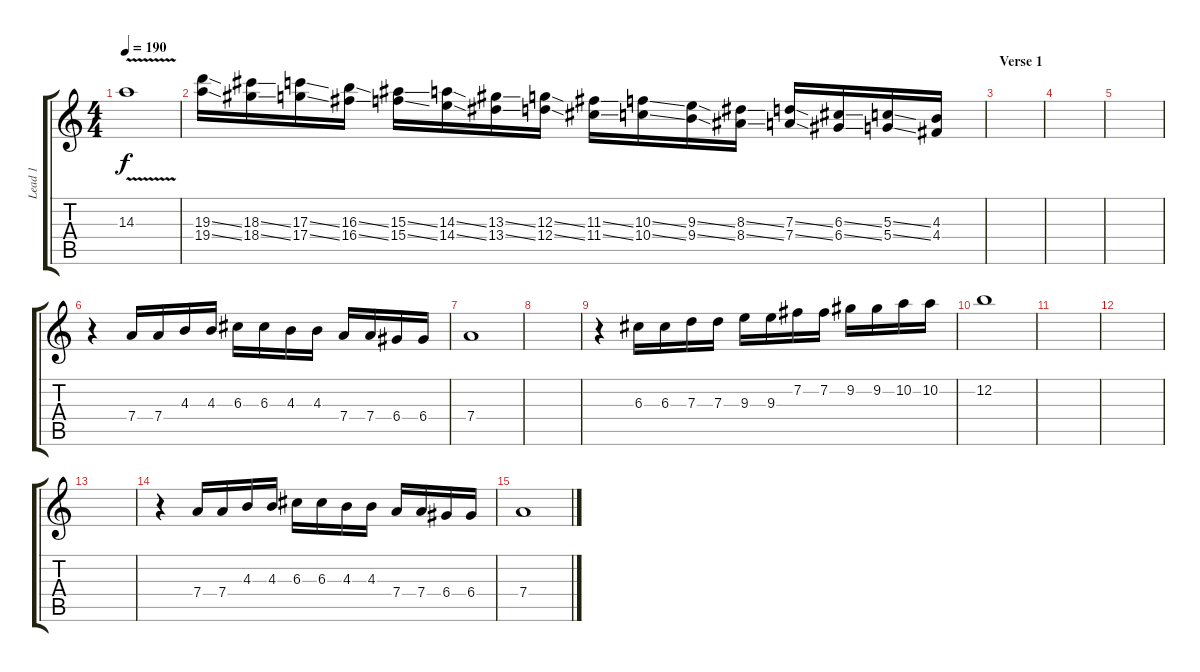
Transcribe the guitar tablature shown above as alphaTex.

\track ("Lead 1" "Lead 1") {instrument distortionguitar}
\staff {score tabs}
\tuning (E4 B3 G3 D3 A2 E2) {hide}
\ts (4 4)
\tempo 190
\clef g2
\ks c
14.3{v}.1{dy f} |
(19.3{ss} 19.4{ss}).16{instrument guitarfretnoise} (18.3{ss} 18.4{ss}).16 (17.3{ss} 17.4{ss}).16 (16.3{ss} 16.4{ss}).16 (15.3{ss} 15.4{ss}).16 (14.3{ss} 14.4{ss}).16 (13.3{ss} 13.4{ss}).16 (12.3{ss} 12.4{ss}).16 (11.3{ss} 11.4{ss}).16 (10.3{ss} 10.4{ss}).16 (9.3{ss} 9.4{ss}).16 (8.3{ss} 8.4{ss}).16 (7.3{ss} 7.4{ss}).16 (6.3{ss} 6.4{ss}).16 (5.3{ss} 5.4{ss}).16 (4.3 4.4).16 |
\section ("" "Verse 1")
|
|
|
r.4{volume 10 instrument distortionguitar} 7.4.16 7.4.16 4.3.16 4.3.16 6.3.16 6.3.16 4.3.16 4.3.16 7.4.16 7.4.16 6.4.16 6.4.16 |
7.4.1 |
|
r.4 6.3.16 6.3.16 7.3.16 7.3.16 9.3.16 9.3.16 7.2.16 7.2.16 9.2.16 9.2.16 10.2.16 10.2.16 |
12.2.1 |
|
|
|
r.4{volume 10} 7.4.16 7.4.16 4.3.16 4.3.16 6.3.16 6.3.16 4.3.16 4.3.16 7.4.16 7.4.16 6.4.16 6.4.16 |
7.4.1
